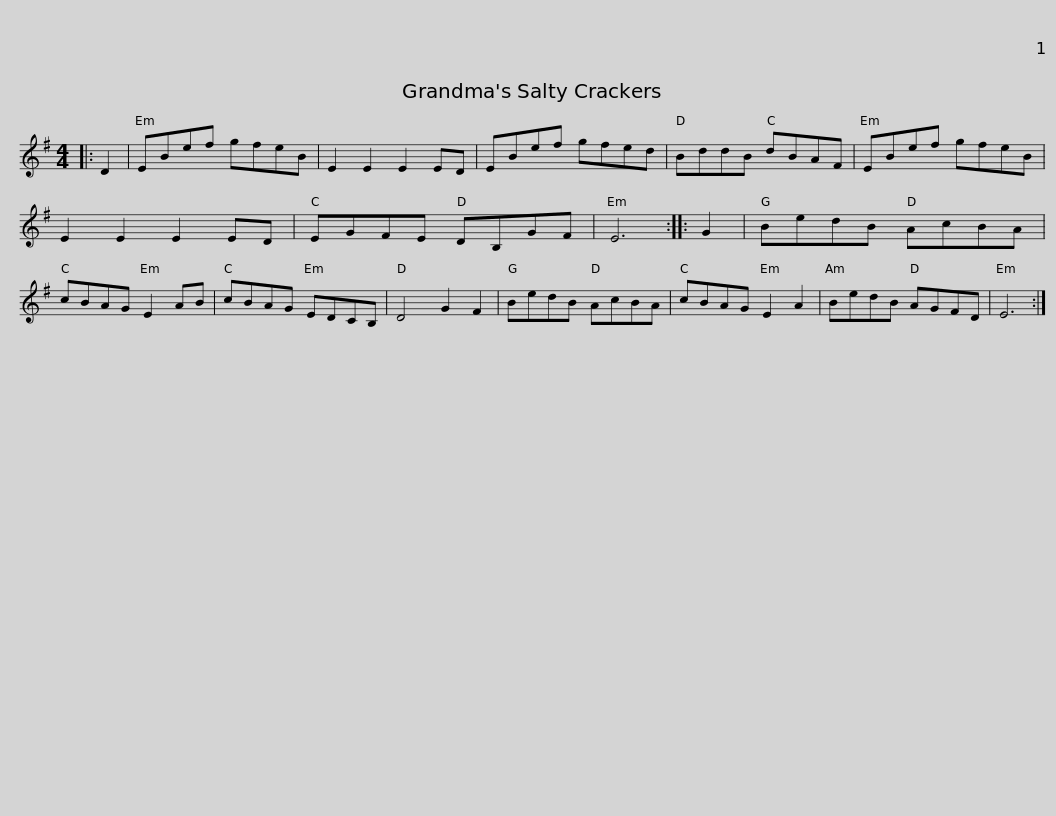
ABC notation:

X:1
L:1/8
M:4/4
I:linebreak $
K:Emin
V:1 treble
V:1
|: D2 | EBef gfeB | E2 E2 E2 ED | EBef gfed | BddB dBAF | %5
 EBef gfeB | E2 E2 E2 ED |$ EGFE DB,GF | E6 :: G2 | %10
 BedB AcBA | cBAG E2 AB | cBAG EDCB, | D4 G2 F2 |$ BedB AcBA | %15
 cBAG E2 A2 | BedB AGFD | E6 :| %18
